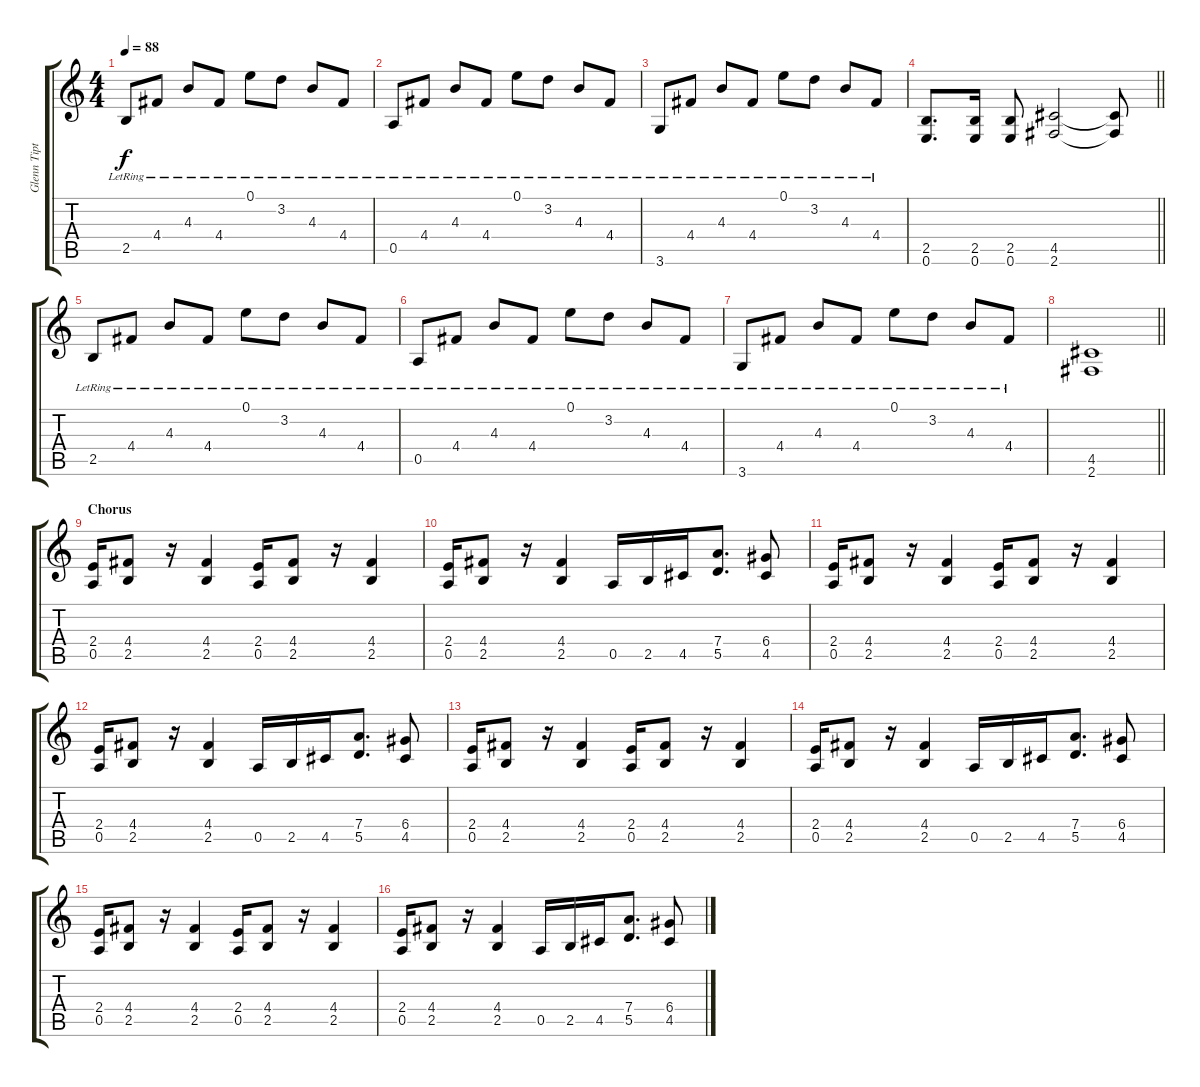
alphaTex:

\track ("Glenn Tipton" "Glenn Tipt") {instrument distortionguitar}
\staff {score tabs}
\tuning (E4 B3 G3 D3 A2 E2) {hide}
\ts (4 4)
\tempo 88
\clef g2
\ks c
2.5{lr}.8{dy f} 4.4{lr}.8 4.3{lr}.8 4.4{lr}.8 0.1{lr}.8 3.2{lr}.8 4.3{lr}.8 4.4{lr}.8 |
0.5{lr}.8 4.4{lr}.8 4.3{lr}.8 4.4{lr}.8 0.1{lr}.8 3.2{lr}.8 4.3{lr}.8 4.4{lr}.8 |
3.6{lr}.8 4.4{lr}.8 4.3{lr}.8 4.4{lr}.8 0.1{lr}.8 3.2{lr}.8 4.3{lr}.8 4.4{lr}.8 |
\barLineRight lightlight
(2.5 0.6).8{d} (2.5 0.6).16 (2.5 0.6).8 (4.5 2.6).2 (4.5{t} 2.6{t}).8 |
2.5{lr}.8 4.4{lr}.8 4.3{lr}.8 4.4{lr}.8 0.1{lr}.8 3.2{lr}.8 4.3{lr}.8 4.4{lr}.8 |
0.5{lr}.8 4.4{lr}.8 4.3{lr}.8 4.4{lr}.8 0.1{lr}.8 3.2{lr}.8 4.3{lr}.8 4.4{lr}.8 |
3.6{lr}.8 4.4{lr}.8 4.3{lr}.8 4.4{lr}.8 0.1{lr}.8 3.2{lr}.8 4.3{lr}.8 4.4{lr}.8 |
\barLineRight lightlight
(4.5 2.6).1{volume 12 instrument distortionguitar} |
\section ("" "Chorus")
(2.4 0.5).16 (4.4 2.5).8 r.16 (4.4 2.5).4 (2.4 0.5).16 (4.4 2.5).8 r.16 (4.4 2.5).4 |
(2.4 0.5).16 (4.4 2.5).8 r.16 (4.4 2.5).4 0.5.16 2.5.16 4.5.16 (7.4 5.5).8{d} (6.4 4.5).8 |
(2.4 0.5).16 (4.4 2.5).8 r.16 (4.4 2.5).4 (2.4 0.5).16 (4.4 2.5).8 r.16 (4.4 2.5).4 |
(2.4 0.5).16 (4.4 2.5).8 r.16 (4.4 2.5).4 0.5.16 2.5.16 4.5.16 (7.4 5.5).8{d} (6.4 4.5).8 |
(2.4 0.5).16 (4.4 2.5).8 r.16 (4.4 2.5).4 (2.4 0.5).16 (4.4 2.5).8 r.16 (4.4 2.5).4 |
(2.4 0.5).16 (4.4 2.5).8 r.16 (4.4 2.5).4 0.5.16 2.5.16 4.5.16 (7.4 5.5).8{d} (6.4 4.5).8 |
(2.4 0.5).16 (4.4 2.5).8 r.16 (4.4 2.5).4 (2.4 0.5).16 (4.4 2.5).8 r.16 (4.4 2.5).4 |
(2.4 0.5).16 (4.4 2.5).8 r.16 (4.4 2.5).4 0.5.16 2.5.16 4.5.16 (7.4 5.5).8{d} (6.4 4.5).8
